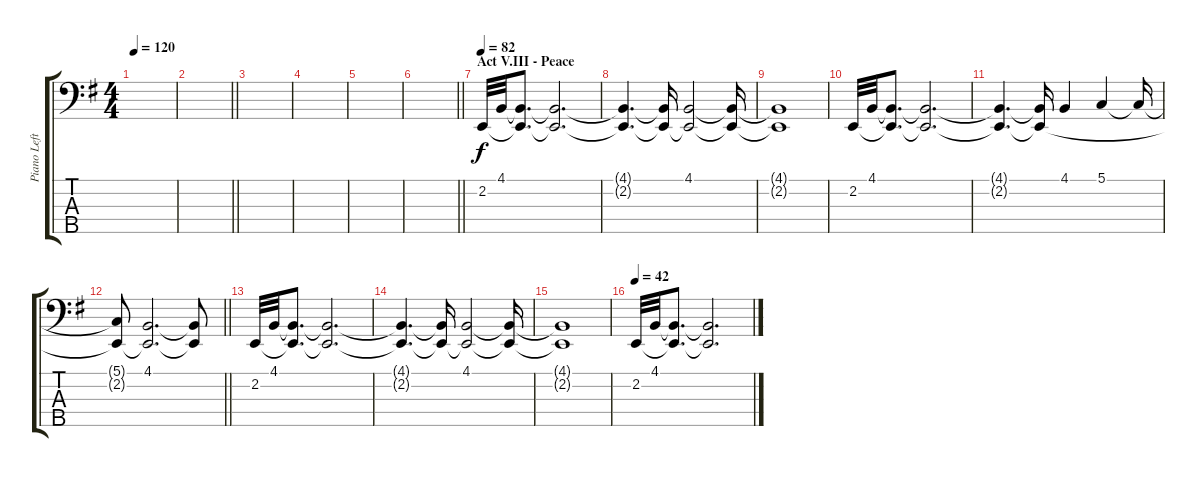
\track ("Piano Left Standard" "Piano Left") {instrument acousticgrandpiano}
\staff {score tabs}
\tuning (G2 D2 A1 E1 B0) {hide}
\ts (4 4)
\tempo 120
\clef f4
\ks eminor
|
\barLineRight lightlight
|
|
|
|
\barLineRight lightlight
|
\section ("" "Act V.III - Peace")
\tempo 82
2.2.32{volume 16 instrument acousticgrandpiano} 4.1.32 (4.1{t} 2.2{t}).8{d} (4.1{t} 2.2{t}).2{d} |
(4.1{t} 2.2{t}).4{d} (4.1{t} 2.2{t}).16 (4.1 2.2{t}).2 (4.1{t} 2.2{t}).16 |
(4.1{t} 2.2{t}).1 |
2.2.32 4.1.32 (4.1{t} 2.2{t}).8{d} (4.1{t} 2.2{t}).2{d} |
(4.1{t} 2.2{t}).4{d} (4.1{t} 2.2{t}).16 4.1.4 5.1.4 5.1{t}.16 |
\barLineRight lightlight
(5.1{t} 2.2{t}).8 (4.1 2.2{t}).2{d} (4.1{t} 2.2{t}).8 |
2.2.32 4.1.32 (4.1{t} 2.2{t}).8{d} (4.1{t} 2.2{t}).2{d} |
(4.1{t} 2.2{t}).4{d} (4.1{t} 2.2{t}).16 (4.1 2.2{t}).2 (4.1{t} 2.2{t}).16 |
(4.1{t} 2.2{t}).1 |
\tempo 42
2.2.32 4.1.32 (4.1{t} 2.2{t}).8{d} (4.1{t} 2.2{t}).2{d}
